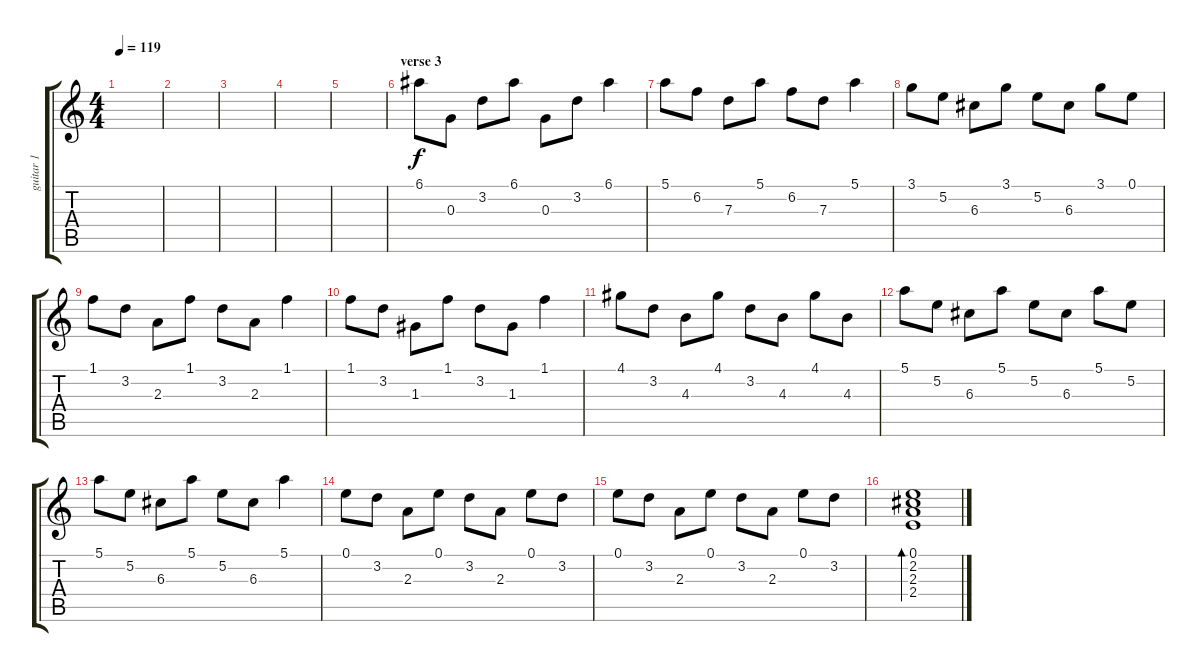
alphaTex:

\track ("guitar 1" "guitar 1") {instrument acousticguitarnylon}
\staff {score tabs}
\tuning (E4 B3 G3 D3 A2 E2) {hide}
\ts (4 4)
\tempo 119
\clef g2
\ks c
|
|
|
|
|
\section ("" "verse 3")
6.1.8 0.3.8 3.2.8 6.1.8 0.3.8 3.2.8 6.1.4 |
5.1.8 6.2.8 7.3.8 5.1.8 6.2.8 7.3.8 5.1.4 |
3.1.8 5.2.8 6.3.8 3.1.8 5.2.8 6.3.8 3.1.8 0.1.8 |
1.1.8 3.2.8 2.3.8 1.1.8 3.2.8 2.3.8 1.1.4 |
1.1.8 3.2.8 1.3.8 1.1.8 3.2.8 1.3.8 1.1.4 |
4.1.8 3.2.8 4.3.8 4.1.8 3.2.8 4.3.8 4.1.8 4.3.8 |
5.1.8 5.2.8 6.3.8 5.1.8 5.2.8 6.3.8 5.1.8 5.2.8 |
5.1.8 5.2.8 6.3.8 5.1.8 5.2.8 6.3.8 5.1.4 |
0.1.8 3.2.8 2.3.8 0.1.8 3.2.8 2.3.8 0.1.8 3.2.8 |
0.1.8 3.2.8 2.3.8 0.1.8 3.2.8 2.3.8 0.1.8 3.2.8 |
(0.1 2.2 2.3 2.4).1{bd 240}
